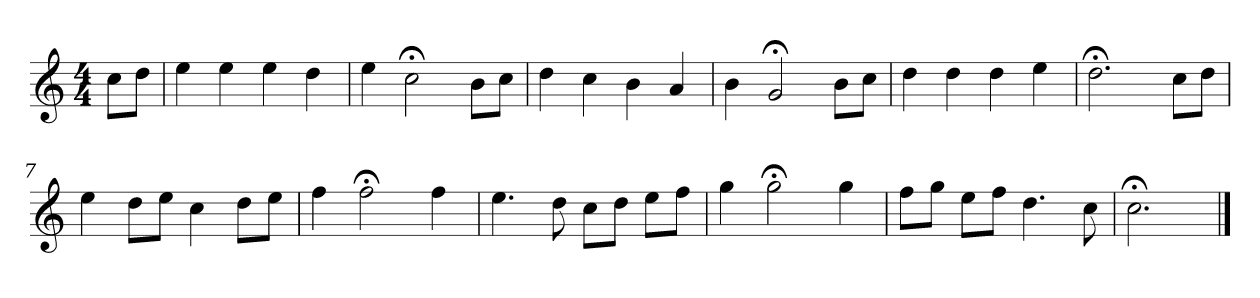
**kern
*part1
*staff1
*k[]
*C:
*M4/4
*MM120
=
8ccL
8ddJ
=1
4ee
4ee
4ee
4dd
=2
4ee
2cc;<
8bL
8ccJ
=3
4dd
4cc
4b
4a
=4
4b
2g;<
8bL
8ccJ
=5
4dd
4dd
4dd
4ee
=6
2.dd;<
8ccL
8ddJ
=7
4ee
8ddL
8eeJ
4cc
8ddL
8eeJ
=8
4ff
2ff;<
4ff
=9
4.ee
8dd
8ccL
8ddJ
8eeL
8ffJ
=10
4gg
2gg;<
4gg
=11
8ffL
8ggJ
8eeL
8ffJ
4.dd
8cc
=12
2.cc;<
==
*-
